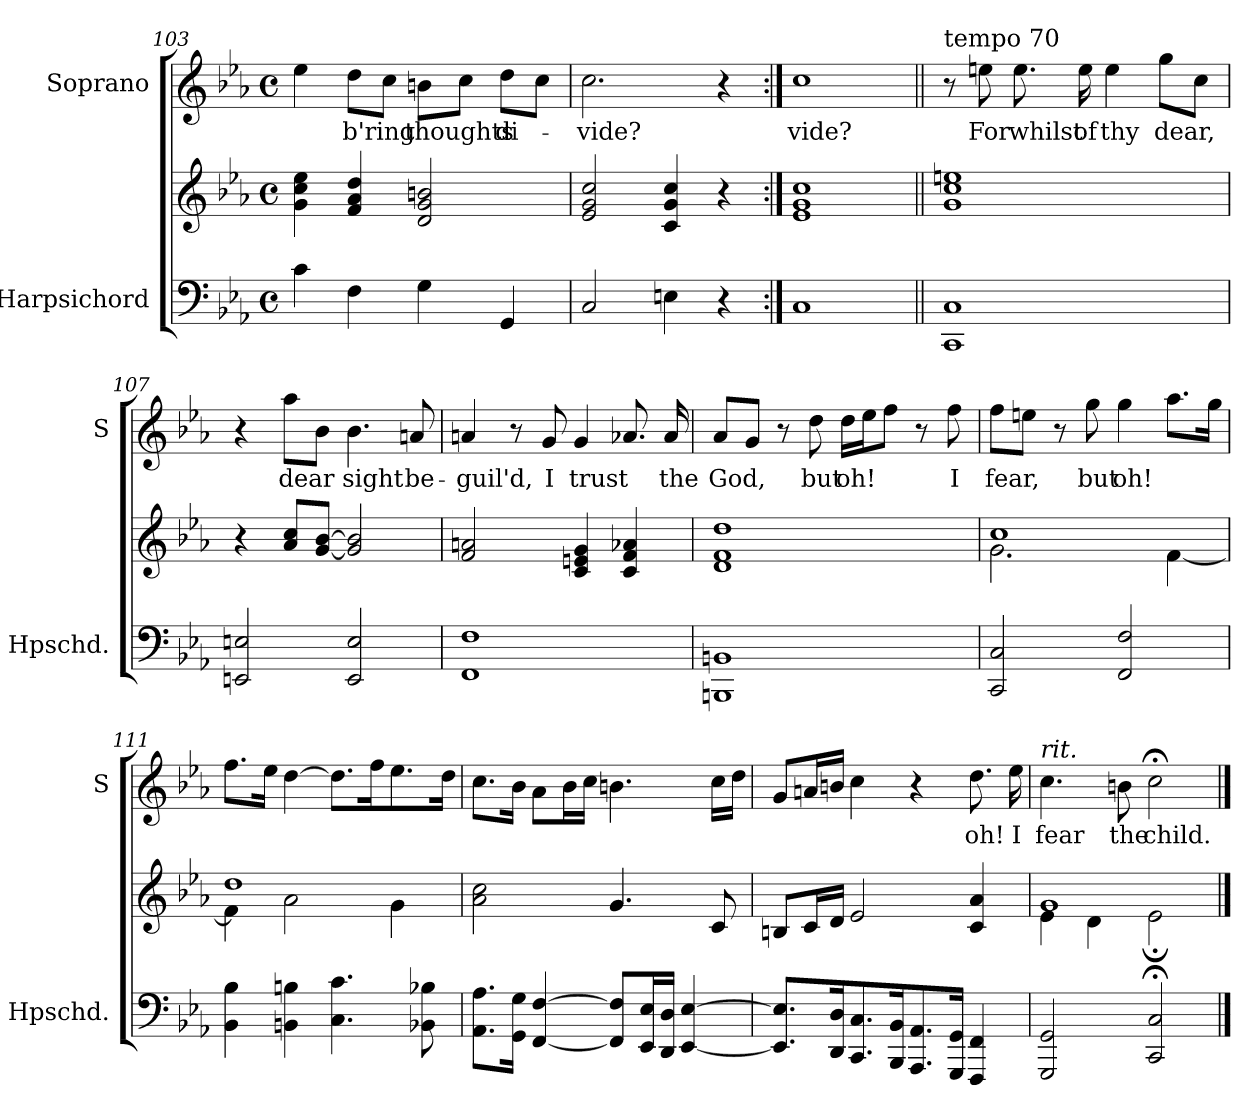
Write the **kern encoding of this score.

**kern	**kern	**kern	**text
*part2	*part2	*part1	*part1
*staff3	*staff2	*staff1	*staff1
*I"Harpsichord	*	*I"Soprano	*
*I'Hpschd.	*	*I'S	*
*clefF4	*clefG2	*clefG2	*
*k[b-e-a-]	*k[b-e-a-]	*k[b-e-a-]	*
*E-:	*E-:	*E-:	*
*M4/4	*M4/4	*M4/4	*
*met(c)	*met(c)	*met(c)	*
=103	=103	=103	=103
4c\	4g\ 4cc\ 4ee-\	4ee-\	.
!	!	!	!LO:LY:b
4F\	4f/ 4a-/ 4dd/	8dd\L	-b'ring
.	.	8cc\J	.
!	!	!	!LO:LY:b
4G\	2d/ 2g/ 2bn/	8bn\L	thoughts
.	.	8cc\J	.
!	!	!	!LO:LY:b
4GG/	.	8dd\L	di-
.	.	8cc\J	.
!!LO:LB:g=z
=104	=104	=104	=104
!	!	!	!LO:LY:b
2C/	2e-/ 2g/ 2cc/	2.cc\	-vide?
4En\	4c/ 4g/ 4cc/	.	.
4r	4r	4r	.
=105:|!	=105:|!	=105:|!	=105:|!
!	!	!	!LO:LY:b
1C	1e- 1g 1cc	1cc	vide?
=106||	=106||	=106||	=106||
!	!	!LO:TX:a:t=tempo 70	!
1CC 1C	1g 1cc 1een	8r	.
!	!	!	!LO:LY:b
.	.	8een\	For
!	!	!	!LO:LY:b
.	.	8.ee\	whilst
!	!	!	!LO:LY:b
.	.	16ee\	of
!	!	!	!LO:LY:b
.	.	4ee\	thy
!	!	!	!LO:LY:b
.	.	8gg\L	dear,
.	.	8cc\J	.
=107	=107	=107	=107
2EEn/ 2En/	4r	4r	.
!	!	!	!LO:LY:b
.	8a-/ 8cc/L	8aa-\L	dear
.	[8g/ [8b-/J	8b-\J	.
!	!	!	!LO:LY:b
2EE/ 2E/	2g/] 2b-/]	4.b-\	sight
!	!	!	!LO:LY:b
.	.	8an/	be-
=108	=108	=108	=108
!	!	!	!LO:LY:b
1FF 1F	2f/ 2an/	4an/	-guil'd,
.	.	8r	.
!	!	!	!LO:LY:b
.	.	8g/	I
!	!	!	!LO:LY:b
.	4c/ 4en/ 4g/	4g/	trust
.	4c/ 4f/ 4a-X/	8.a-X/	.
!	!	!	!LO:LY:b
.	.	16a-/	the
!!LO:LB:g=z
=109	=109	=109	=109
!	!	!	!LO:LY:b
1BBBn 1BBn	1d 1f 1dd	8a-/L	God,
.	.	8g/J	.
.	.	8r	.
!	!	!	!LO:LY:b
.	.	8dd\	but
!	!	!	!LO:LY:b
.	.	16dd\LL	oh!
.	.	16ee-\J	.
.	.	8ff\J	.
.	.	8r	.
!	!	!	!LO:LY:b
.	.	8ff\	I
=110	=110	=110	=110
*	*^	*	*
!	!	!	!	!LO:LY:b
2CC/ 2C/	1cc	2.g\	8ff\L	fear,
.	.	.	8een\J	.
.	.	.	8r	.
!	!	!	!	!LO:LY:b
.	.	.	8gg\	but
!	!	!	!	!LO:LY:b
2FF/ 2F/	.	.	4gg\	oh!
.	.	[<4f\	8.aa-\L	.
.	.	.	16gg\Jk	.
=111	=111	=111	=111	=111
4BB-\ 4B-\	1dd	4f\]	8.ff\L	.
.	.	.	16ee-\Jk	.
4BBn\ 4Bn\	.	2a-\	[4dd\	.
4.C\ 4.c\	.	.	8.dd\L]	.
.	.	.	16ff\k	.
.	.	4g\	8.ee-\	.
8BB-X\ 8B-X\	.	.	.	.
.	.	.	16dd\Jk	.
*	*v	*v	*	*
=112	=112	=112	=112
8.AA-\ 8.A-\L	2a-\ 2cc\	8.cc\L	.
16GG\ 16G\Jk	.	16b-\Jk	.
[4FF/ [4F/	.	8a-\L	.
.	.	16b-\L	.
.	.	16cc\JJ	.
8FF/] 8F/]L	4.g/	4.bn\	.
16EE-/ 16E-/L	.	.	.
16DD/ 16D/JJ	.	.	.
[4EE-/ [4E-/	.	.	.
.	8c/	16cc\LL	.
.	.	16dd\JJ	.
!!LO:LB:g=z
=113	=113	=113	=113
8.EE-/] 8.E-/]L	8Bn/L	8g/L	.
.	16c/L	16an/L	.
16DD/ 16D/k	16d/JJ	16bn/JJ	.
8.CC/ 8.C/	2e-/	4cc\	.
16BBB-/ 16BB-/k	.	.	.
8.AAA-/ 8.AA-/	.	4r	.
16GGG/ 16GG/Jk	.	.	.
!	!	!	!LO:LY:b
4FFF/ 4FF/	4c/ 4a-/	8.dd\	oh!
!	!	!	!LO:LY:b
.	.	16ee-\	I
=114	=114	=114	=114
*	*^	*	*
!	!	!	!LO:TX:a:i:t=rit.	!
!	!	!	!	!LO:LY:b
2GGG/ 2GG/	1g	4e-\	4.cc\	fear
.	.	4d\	.	.
!	!	!	!	!LO:LY:b
.	.	.	8bn\	the
!	!	!	!	!LO:LY:b
2CC/;< 2C/;<	.	2e-;<\	2cc;<\	child.
*	*v	*v	*	*
==	==	==	==
*-	*-	*-	*-
